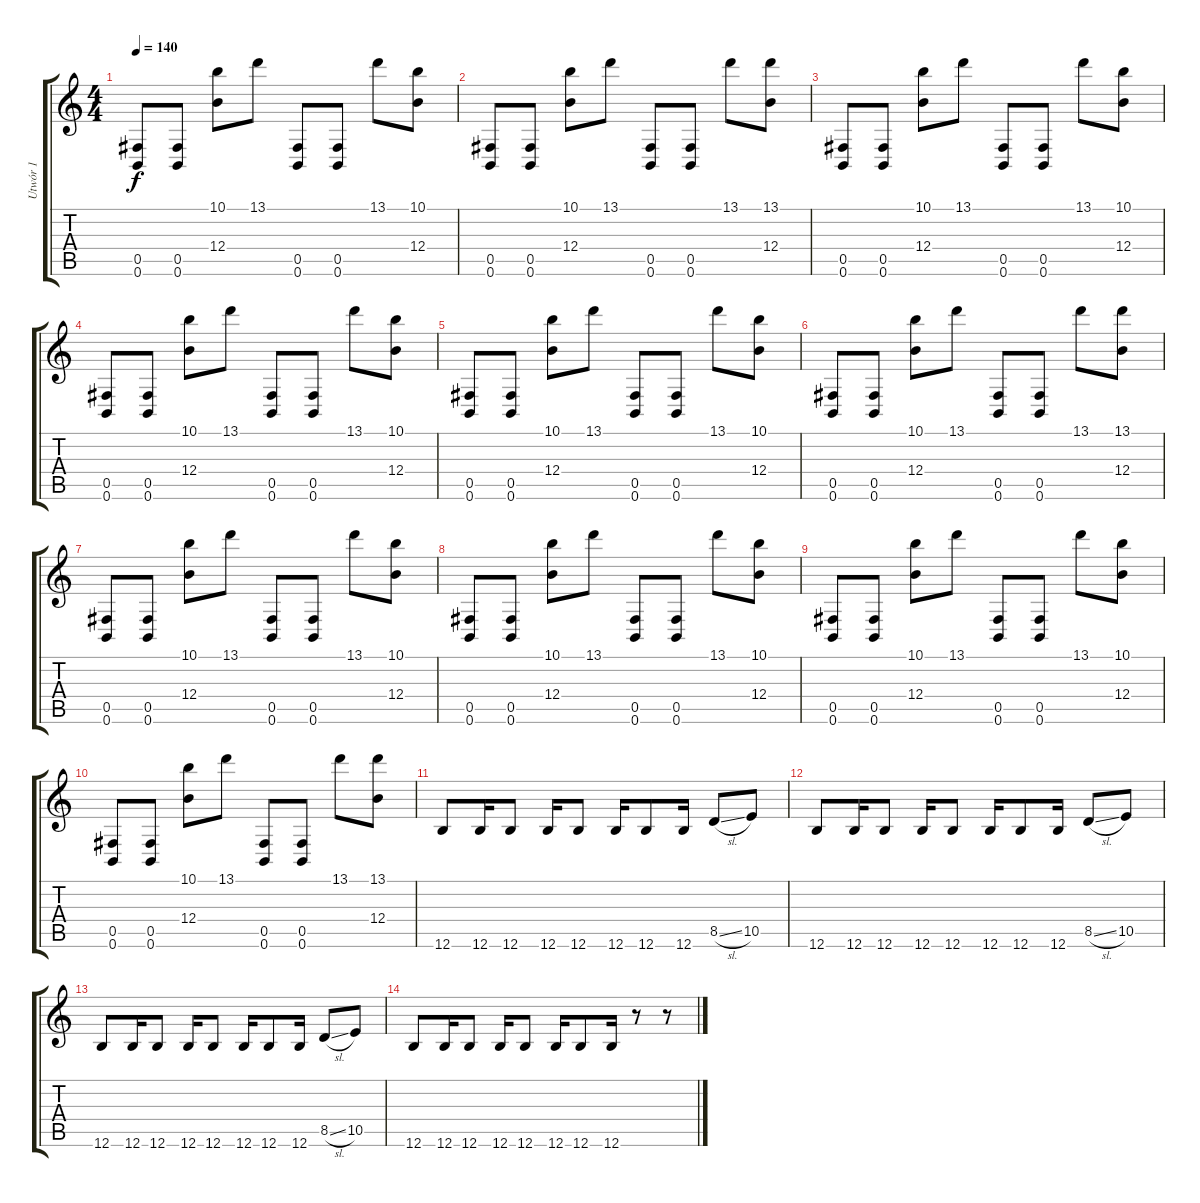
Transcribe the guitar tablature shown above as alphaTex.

\track ("Utwór 1" "Utwór 1") {instrument overdrivenguitar}
\staff {score tabs}
\tuning (Db4 Ab3 E3 B2 Gb2 B1) {hide}
\ts (4 4)
\tempo 140
\clef g2
\ks c
(0.5 0.6).8{dy f} (0.5 0.6).8 (10.1 12.4).8 13.1.8 (0.5 0.6).8 (0.5 0.6).8 13.1.8 (10.1 12.4).8 |
(0.5 0.6).8 (0.5 0.6).8 (10.1 12.4).8 13.1.8 (0.5 0.6).8 (0.5 0.6).8 13.1.8 (13.1 12.4).8 |
(0.5 0.6).8 (0.5 0.6).8 (10.1 12.4).8 13.1.8 (0.5 0.6).8 (0.5 0.6).8 13.1.8 (10.1 12.4).8 |
(0.5 0.6).8 (0.5 0.6).8 (10.1 12.4).8 13.1.8 (0.5 0.6).8 (0.5 0.6).8 13.1.8 (10.1 12.4).8 |
(0.5 0.6).8 (0.5 0.6).8 (10.1 12.4).8 13.1.8 (0.5 0.6).8 (0.5 0.6).8 13.1.8 (10.1 12.4).8 |
(0.5 0.6).8 (0.5 0.6).8 (10.1 12.4).8 13.1.8 (0.5 0.6).8 (0.5 0.6).8 13.1.8 (13.1 12.4).8 |
(0.5 0.6).8 (0.5 0.6).8 (10.1 12.4).8 13.1.8 (0.5 0.6).8 (0.5 0.6).8 13.1.8 (10.1 12.4).8 |
(0.5 0.6).8 (0.5 0.6).8 (10.1 12.4).8 13.1.8 (0.5 0.6).8 (0.5 0.6).8 13.1.8 (10.1 12.4).8 |
(0.5 0.6).8 (0.5 0.6).8 (10.1 12.4).8 13.1.8 (0.5 0.6).8 (0.5 0.6).8 13.1.8 (10.1 12.4).8 |
(0.5 0.6).8 (0.5 0.6).8 (10.1 12.4).8 13.1.8 (0.5 0.6).8 (0.5 0.6).8 13.1.8 (13.1 12.4).8 |
12.6.8 12.6.16 12.6.8 12.6.16 12.6.8 12.6.16 12.6.8 12.6.16 8.5{sl}.8 10.5.8 |
12.6.8 12.6.16 12.6.8 12.6.16 12.6.8 12.6.16 12.6.8 12.6.16 8.5{sl}.8 10.5.8 |
12.6.8 12.6.16 12.6.8 12.6.16 12.6.8 12.6.16 12.6.8 12.6.16 8.5{sl}.8 10.5.8 |
12.6.8 12.6.16 12.6.8 12.6.16 12.6.8 12.6.16 12.6.8 12.6.16 r.8 r.8
